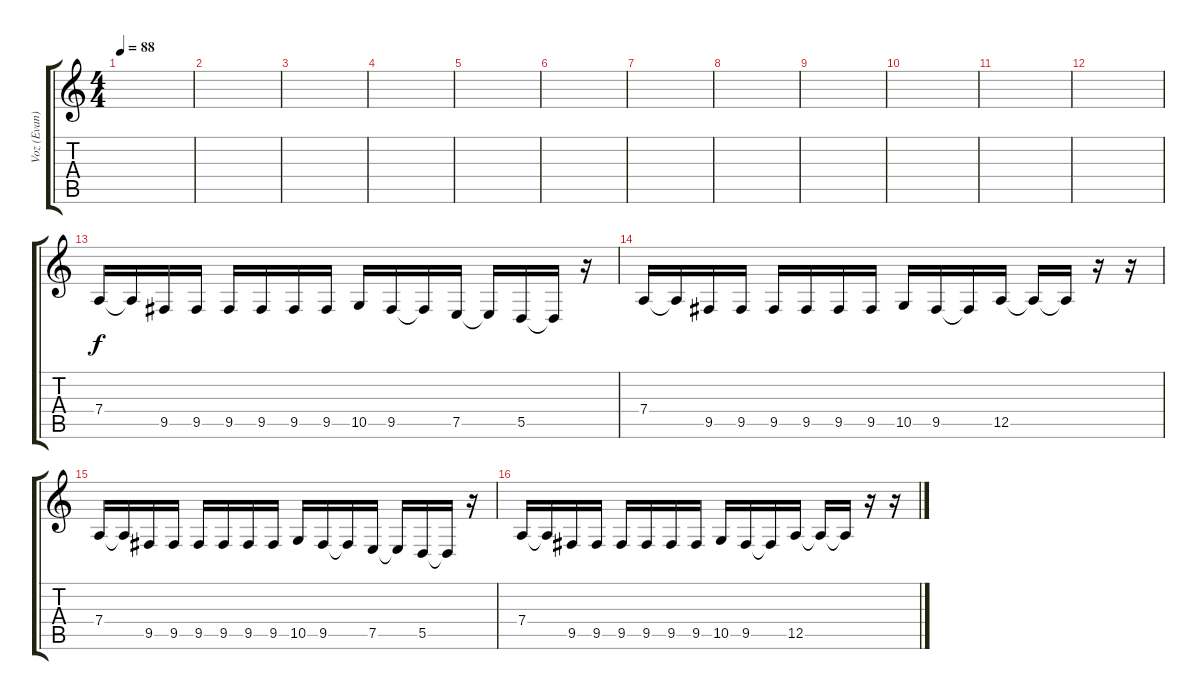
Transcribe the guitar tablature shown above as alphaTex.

\track ("Voz (Evan)" "Voz (Evan)") {instrument baritonesax}
\staff {score tabs}
\tuning (E4 B3 G3 D3 A2 E2) {hide}
\ts (4 4)
\tempo 88
\clef g2
\ks c
|
|
|
|
|
|
|
|
|
|
|
|
7.4.16 7.4{t}.16 9.5.16 9.5.16 9.5.16 9.5.16 9.5.16 9.5.16 10.5.16 9.5.16 9.5{t}.16 7.5.16 7.5{t}.16 5.5.16 5.5{t}.16 r.16 |
7.4.16 7.4{t}.16 9.5.16 9.5.16 9.5.16 9.5.16 9.5.16 9.5.16 10.5.16 9.5.16 9.5{t}.16 12.5.16 12.5{t}.16 12.5{t}.16 r.16 r.16 |
7.4.16 7.4{t}.16 9.5.16 9.5.16 9.5.16 9.5.16 9.5.16 9.5.16 10.5.16 9.5.16 9.5{t}.16 7.5.16 7.5{t}.16 5.5.16 5.5{t}.16 r.16 |
7.4.16 7.4{t}.16 9.5.16 9.5.16 9.5.16 9.5.16 9.5.16 9.5.16 10.5.16 9.5.16 9.5{t}.16 12.5.16 12.5{t}.16 12.5{t}.16 r.16 r.16
